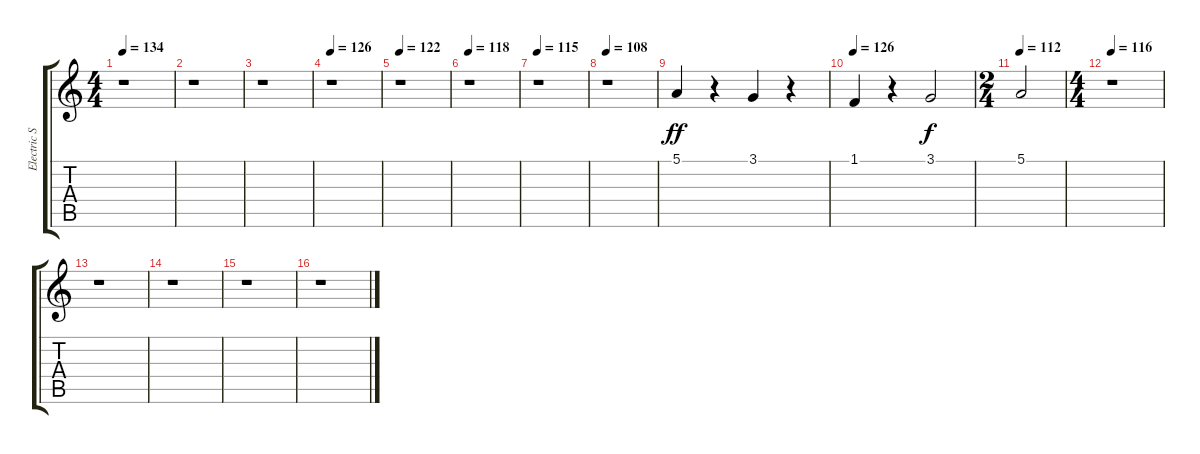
\track ("Electric Sitar and Flute" "Electric S") {instrument cello}
\staff {score tabs}
\tuning (E4 B3 G3 D3 A2 E2) {hide}
\ts (4 4)
\tempo 134
\clef g2
\ks c
r.1{dy mf} |
r.1 |
r.1 |
\tempo 126
r.1 |
\tempo 122
r.1 |
\tempo 118
r.1 |
\tempo 115
r.1 |
\tempo 108
r.1 |
5.1.4{dy ff} r.4 3.1.4 r.4 |
\tempo 126
1.1.4 r.4 3.1.2{dy f} |
\ts (2 4)
\tempo 112
5.1.2 |
\ts (4 4)
\tempo 116
r.1 |
r.1 |
r.1 |
r.1 |
r.1
